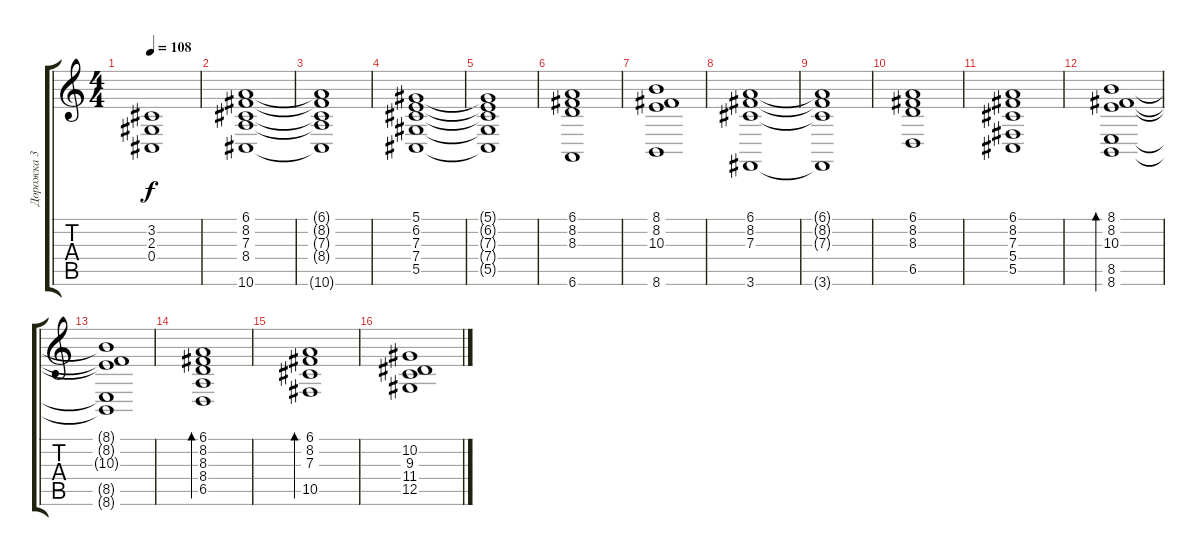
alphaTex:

\track ("Дорожка 3" "Дорожка 3") {instrument synthstrings2}
\staff {score tabs}
\tuning (Eb4 Bb3 Gb3 Db3 Ab2 Eb2) {hide}
\ts (4 4)
\tempo 108
\clef g2
\ks c
(3.2{t} 2.3{t} 0.4{t}).1{dy f} |
(6.1 8.2 7.3 8.4 10.6).1 |
(6.1{t} 8.2{t} 7.3{t} 8.4{t} 10.6{t}).1 |
(5.1 6.2 7.3 7.4 5.5).1 |
(5.1{t} 6.2{t} 7.3{t} 7.4{t} 5.5{t}).1 |
(6.1 8.2 8.3 6.6).1 |
(8.1 8.2 10.3 8.6).1 |
(6.1 8.2 7.3 3.6).1 |
(6.1{t} 8.2{t} 7.3{t} 3.6{t}).1 |
(6.1 8.2 8.3 6.5).1 |
(6.1 8.2 7.3 5.4 5.5).1 |
(8.1 8.2 10.3 8.5 8.6).1{bd 120} |
(8.1{t} 8.2{t} 10.3{t} 8.5{t} 8.6{t}).1 |
(6.1 8.2 8.3 8.4 6.5).1{bd 120} |
(6.1 8.2 7.3 10.5).1{bd 120} |
(10.2 9.3 11.4 12.5).1
